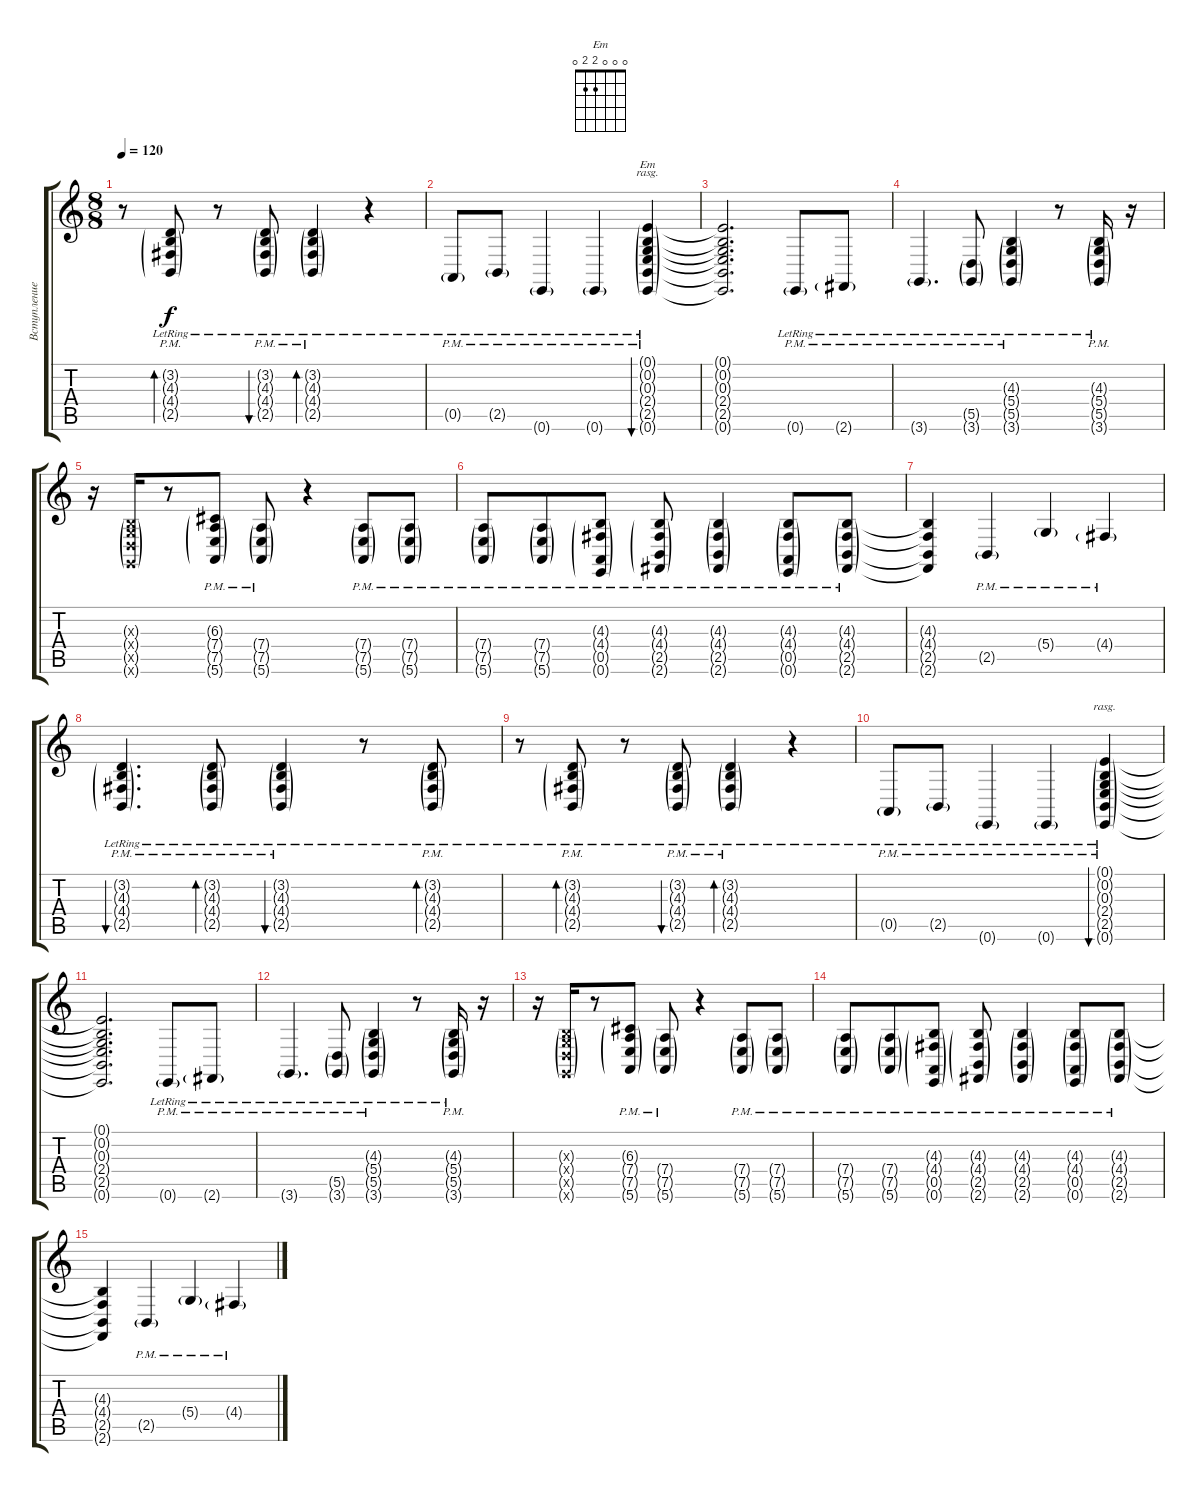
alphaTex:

\track ("Вступление" "Вступление") {instrument tremolostrings}
\staff {score tabs}
\tuning (E4 B3 G3 D3 A2 E2) {hide}
\chord ("Em" 0 0 0 2 2 0)
\ts (8 8)
\tempo 120
\clef g2
\ks c
r.8{dy f} (3.2{g pm lr} 4.3{g pm lr} 4.4{g pm lr} 2.5{g pm lr}).8{bd 60} r.8 (3.2{g pm lr} 4.3{g pm lr} 4.4{g pm lr} 2.5{g pm lr}).8{bu 120} (3.2{g pm lr} 4.3{g pm lr} 4.4{g pm lr} 2.5{g pm lr}).4{bd 120} r.4 |
0.5{g pm lr}.8 2.5{g pm lr}.8 0.6{g pm lr}.4 0.6{g pm lr}.4 (0.1{g pm lr} 0.2{g pm lr} 0.3{g pm lr} 2.4{g pm lr} 2.5{g pm lr} 0.6{g pm lr}).4{bu 120 ch "Em" rasg ii} |
(0.1{t} 0.2{t} 0.3{t} 2.4{t} 2.5{t} 0.6{t}).2{d} 0.6{g pm lr}.8 2.6{g pm lr}.8 |
3.6{g pm lr}.4{d} (5.5{g pm lr} 3.6{g pm lr}).8 (4.3{g pm lr} 5.4{g pm lr} 5.5{g pm lr} 3.6{g pm lr}).4 r.8 (4.3{g pm lr} 5.4{g pm lr} 5.5{g pm lr} 3.6{g pm lr}).16 r.16 |
r.16 (4.3{g x} 5.4{g x} 5.5{g x} 3.6{g x}).16 r.8 (6.3{g pm} 7.4{g pm} 7.5{g pm} 5.6{g pm}).8 (7.4{g pm} 7.5{g pm} 5.6{g pm}).8 r.4 (7.4{g pm} 7.5{g pm} 5.6{g pm}).8 (7.4{g pm} 7.5{g pm} 5.6{g pm}).8 |
(7.4{g pm} 7.5{g pm} 5.6{g pm}).8 (7.4{g pm} 7.5{g pm} 5.6{g pm}).8 (4.3{g pm} 4.4{g pm} 0.5{g pm} 0.6{g pm}).8 (4.3{g pm} 4.4{g pm} 2.5{g pm} 2.6{g pm}).8 (4.3{g pm} 4.4{g pm} 2.5{g pm} 2.6{g pm}).4 (4.3{g pm} 4.4{g pm} 0.5{g pm} 0.6{g pm}).8 (4.3{g pm} 4.4{g pm} 2.5{g pm} 2.6{g pm}).8 |
(4.3{t} 4.4{t} 2.5{t} 2.6{t}).4 2.5{g pm}.4 5.4{g pm}.4 4.4{g pm}.4 |
(3.2{g pm lr} 4.3{g pm lr} 4.4{g pm lr} 2.5{g pm lr}).4{d bu 120} (3.2{g pm lr} 4.3{g pm lr} 4.4{g pm lr} 2.5{g pm lr}).8{bd 60} (3.2{g pm lr} 4.3{g pm lr} 4.4{g pm lr} 2.5{g pm lr}).4{bu 120} r.8 (3.2{g pm lr} 4.3{g pm lr} 4.4{g pm lr} 2.5{g pm lr}).8{bd 60} |
r.8 (3.2{g pm lr} 4.3{g pm lr} 4.4{g pm lr} 2.5{g pm lr}).8{bd 60} r.8 (3.2{g pm lr} 4.3{g pm lr} 4.4{g pm lr} 2.5{g pm lr}).8{bu 120} (3.2{g pm lr} 4.3{g pm lr} 4.4{g pm lr} 2.5{g pm lr}).4{bd 120} r.4 |
0.5{g pm lr}.8 2.5{g pm lr}.8 0.6{g pm lr}.4 0.6{g pm lr}.4 (0.1{g pm lr} 0.2{g pm lr} 0.3{g pm lr} 2.4{g pm lr} 2.5{g pm lr} 0.6{g pm lr}).4{bu 120 rasg ii} |
(0.1{t} 0.2{t} 0.3{t} 2.4{t} 2.5{t} 0.6{t}).2{d} 0.6{g pm lr}.8 2.6{g pm lr}.8 |
3.6{g pm lr}.4{d} (5.5{g pm lr} 3.6{g pm lr}).8 (4.3{g pm lr} 5.4{g pm lr} 5.5{g pm lr} 3.6{g pm lr}).4 r.8 (4.3{g pm lr} 5.4{g pm lr} 5.5{g pm lr} 3.6{g pm lr}).16 r.16 |
r.16 (4.3{g x} 5.4{g x} 5.5{g x} 3.6{g x}).16 r.8 (6.3{g pm} 7.4{g pm} 7.5{g pm} 5.6{g pm}).8 (7.4{g pm} 7.5{g pm} 5.6{g pm}).8 r.4 (7.4{g pm} 7.5{g pm} 5.6{g pm}).8 (7.4{g pm} 7.5{g pm} 5.6{g pm}).8 |
(7.4{g pm} 7.5{g pm} 5.6{g pm}).8 (7.4{g pm} 7.5{g pm} 5.6{g pm}).8 (4.3{g pm} 4.4{g pm} 0.5{g pm} 0.6{g pm}).8 (4.3{g pm} 4.4{g pm} 2.5{g pm} 2.6{g pm}).8 (4.3{g pm} 4.4{g pm} 2.5{g pm} 2.6{g pm}).4 (4.3{g pm} 4.4{g pm} 0.5{g pm} 0.6{g pm}).8 (4.3{g pm} 4.4{g pm} 2.5{g pm} 2.6{g pm}).8 |
(4.3{t} 4.4{t} 2.5{t} 2.6{t}).4 2.5{g pm}.4 5.4{g pm}.4 4.4{g pm}.4
